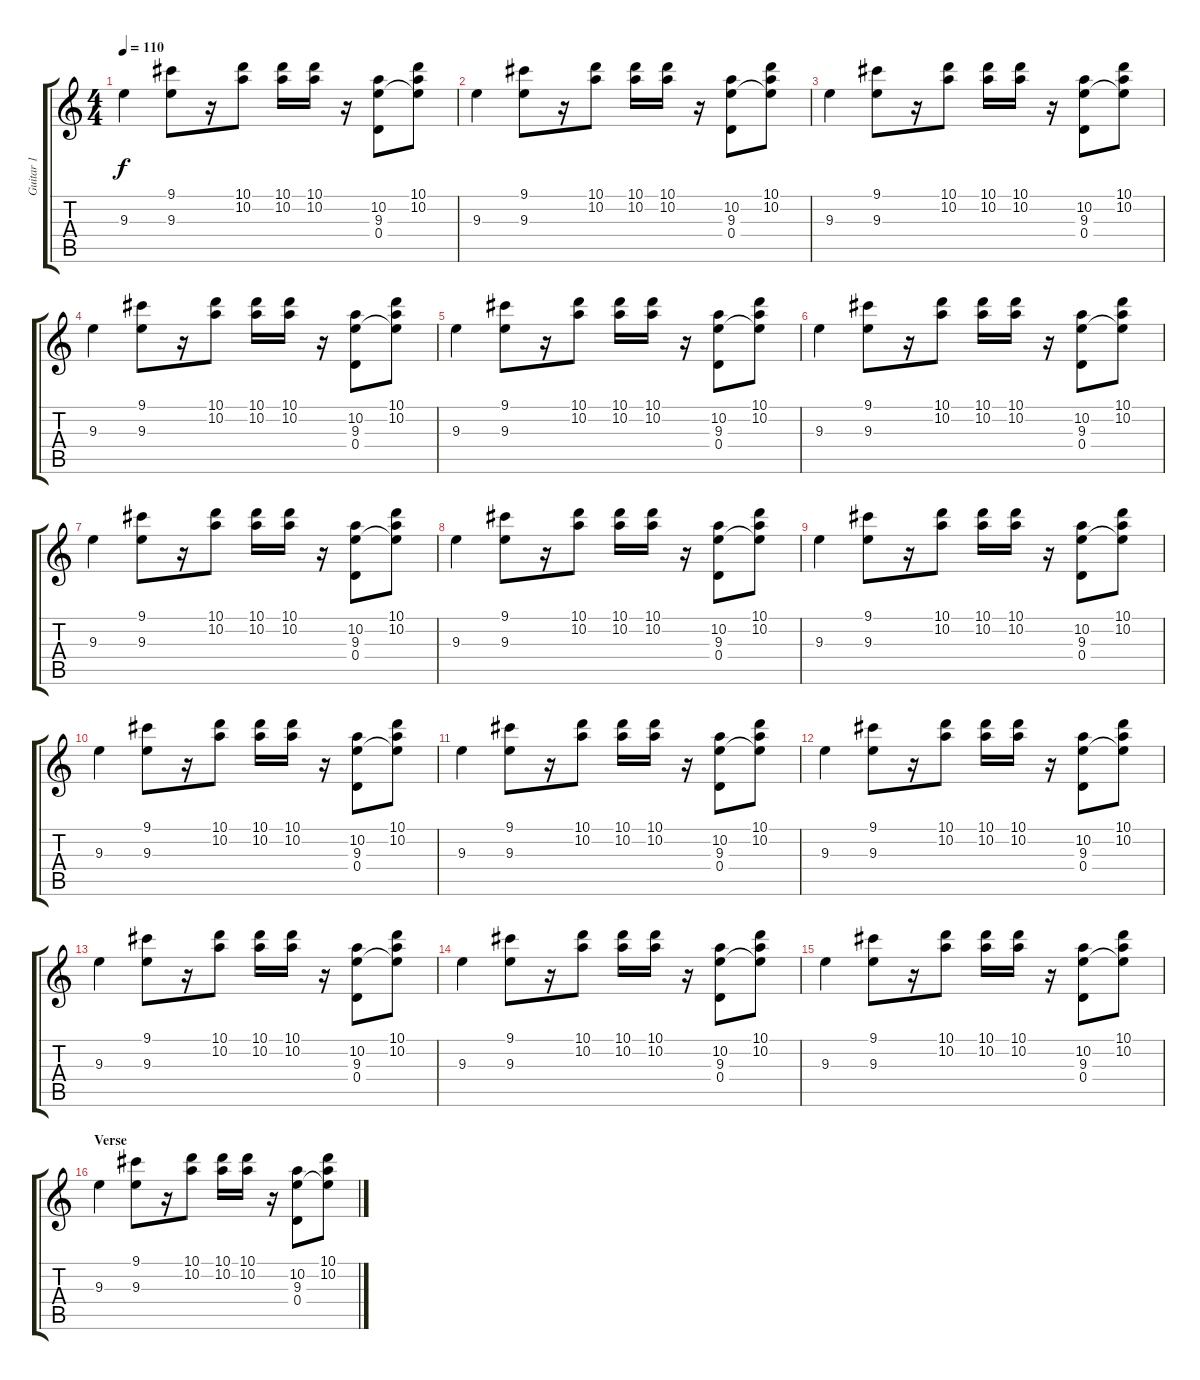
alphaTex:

\track ("Guitar 1" "Guitar 1") {instrument electricguitarmuted}
\staff {score tabs}
\tuning (E4 B3 G3 D3 A2 E2) {hide}
\ts (4 4)
\tempo 110
\clef g2
\ks c
9.3.4{dy f} (9.1 9.3).8 r.16 (10.1 10.2).8 (10.1 10.2).16 (10.1 10.2).16 r.16 (10.2 9.3 0.4).8 (10.1 10.2 9.3{t}).8 |
9.3.4 (9.1 9.3).8 r.16 (10.1 10.2).8 (10.1 10.2).16 (10.1 10.2).16 r.16 (10.2 9.3 0.4).8 (10.1 10.2 9.3{t}).8 |
9.3.4 (9.1 9.3).8 r.16 (10.1 10.2).8 (10.1 10.2).16 (10.1 10.2).16 r.16 (10.2 9.3 0.4).8 (10.1 10.2 9.3{t}).8 |
9.3.4 (9.1 9.3).8 r.16 (10.1 10.2).8 (10.1 10.2).16 (10.1 10.2).16 r.16 (10.2 9.3 0.4).8 (10.1 10.2 9.3{t}).8 |
9.3.4 (9.1 9.3).8 r.16 (10.1 10.2).8 (10.1 10.2).16 (10.1 10.2).16 r.16 (10.2 9.3 0.4).8 (10.1 10.2 9.3{t}).8 |
9.3.4 (9.1 9.3).8 r.16 (10.1 10.2).8 (10.1 10.2).16 (10.1 10.2).16 r.16 (10.2 9.3 0.4).8 (10.1 10.2 9.3{t}).8 |
9.3.4 (9.1 9.3).8 r.16 (10.1 10.2).8 (10.1 10.2).16 (10.1 10.2).16 r.16 (10.2 9.3 0.4).8 (10.1 10.2 9.3{t}).8 |
9.3.4 (9.1 9.3).8 r.16 (10.1 10.2).8 (10.1 10.2).16 (10.1 10.2).16 r.16 (10.2 9.3 0.4).8 (10.1 10.2 9.3{t}).8 |
9.3.4 (9.1 9.3).8 r.16 (10.1 10.2).8 (10.1 10.2).16 (10.1 10.2).16 r.16 (10.2 9.3 0.4).8 (10.1 10.2 9.3{t}).8 |
9.3.4 (9.1 9.3).8 r.16 (10.1 10.2).8 (10.1 10.2).16 (10.1 10.2).16 r.16 (10.2 9.3 0.4).8 (10.1 10.2 9.3{t}).8 |
9.3.4 (9.1 9.3).8 r.16 (10.1 10.2).8 (10.1 10.2).16 (10.1 10.2).16 r.16 (10.2 9.3 0.4).8 (10.1 10.2 9.3{t}).8 |
9.3.4 (9.1 9.3).8 r.16 (10.1 10.2).8 (10.1 10.2).16 (10.1 10.2).16 r.16 (10.2 9.3 0.4).8 (10.1 10.2 9.3{t}).8 |
9.3.4 (9.1 9.3).8 r.16 (10.1 10.2).8 (10.1 10.2).16 (10.1 10.2).16 r.16 (10.2 9.3 0.4).8 (10.1 10.2 9.3{t}).8 |
9.3.4 (9.1 9.3).8 r.16 (10.1 10.2).8 (10.1 10.2).16 (10.1 10.2).16 r.16 (10.2 9.3 0.4).8 (10.1 10.2 9.3{t}).8 |
9.3.4 (9.1 9.3).8 r.16 (10.1 10.2).8 (10.1 10.2).16 (10.1 10.2).16 r.16 (10.2 9.3 0.4).8 (10.1 10.2 9.3{t}).8 |
\section ("" "Verse")
9.3.4 (9.1 9.3).8 r.16 (10.1 10.2).8 (10.1 10.2).16 (10.1 10.2).16 r.16 (10.2 9.3 0.4).8 (10.1 10.2 9.3{t}).8
